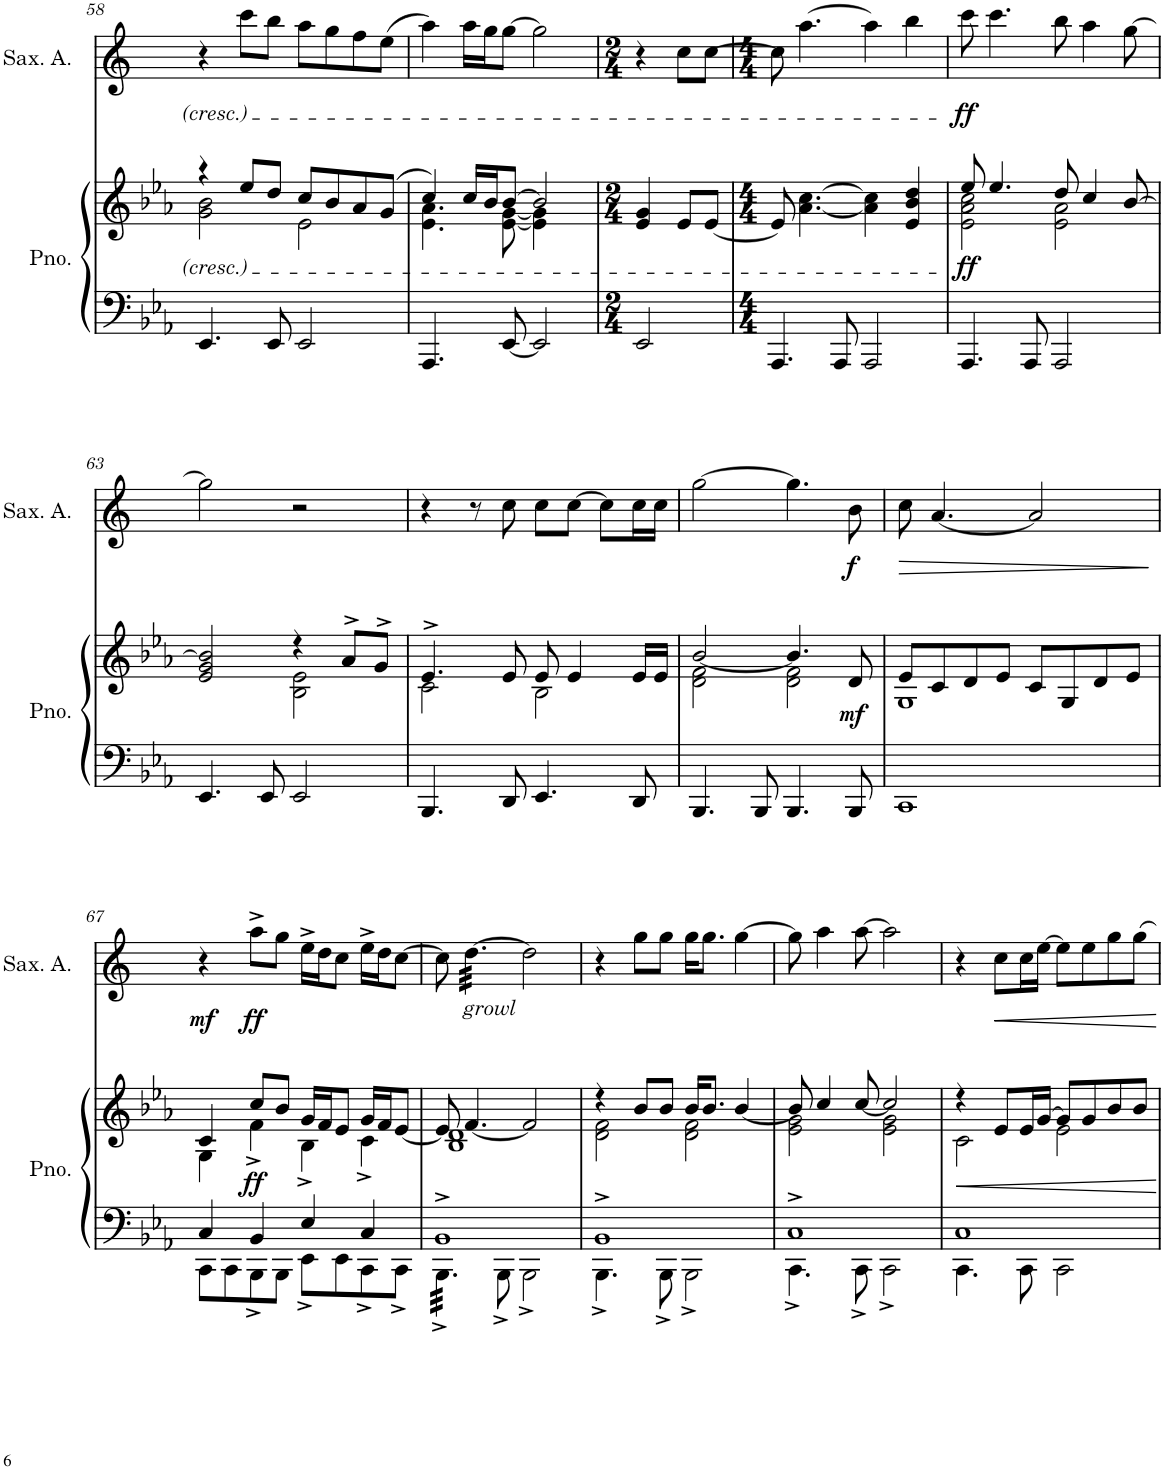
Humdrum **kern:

**kern	**kern	**dynam	**kern	**dynam
*part2	*part2	*part2	*part1	*part1
*staff3	*staff2	*staff2/3	*staff1	*staff1
*I"Piano	*	*	*I"Saxophone alto	*
*I'Pno.	*	*	*I'Sax. A.	*
!!LO:PB:g=z
*clefF4	*clefG2	*	*clefG2	*
*	*	*	*Trd5c9	*
*k[b-e-a-]	*k[b-e-a-]	*	*k[]	*
*M4/4	*M4/4	*	*M4/4	*
=58	=58	=58	=58	=58
*	*^	*	*	*
4.EE-/	4r	2g\ 2b-\	.	4r	.
.	8ee-/L	.	.	8ccc\L	.
8EE-/	8dd/J	.	.	8bb\J	.
2EE-/	8cc/L	2e-\	.	8aa\L	.
.	8b-/	.	.	8gg\	.
.	8a-/	.	.	8ff\	.
.	(8g/J	.	.	(8ee\J	.
=59	=59	=59	=59	=59	=59
4.AAA-/	4cc/)	4.e-\ 4.a-\	.	4aa\)	.
.	16cc/LL	.	.	16aa\LL	.
.	16b-/J	.	.	16gg\J	.
[8EE-/	[8b-/J	[8e-\ [8g\	.	[8gg\J	.
2EE-/]	2b-/]	4e-\] 4g\]	.	2gg\]	.
.	.	4ryy	.	.	.
*	*v	*v	*	*	*
=60	=60	=60	=60	=60
*M2/4	*M2/4	*	*M2/4	*
2EE-/	4e-/ 4g/	.	4r	.
.	8e-/L	.	8cc\L	.
.	[8e-/J	.	[8cc\J	.
=61	=61	=61	=61	=61
*M4/4	*M4/4	*	*M4/4	*
4.AAA-/	8e-/]	.	8cc\]	.
.	[4.a-\ [4.cc\	.	[4.aa\	.
8AAA-/	.	.	.	.
2AAA-/	4a-\] 4cc\]	.	4aa\]	.
.	4e-/ 4b-/ 4dd/	.	4bb\	.
=62	=62	=62	=62	=62
*	*^	*	*	*
!	!	!	!LO:DY:b	!	!LO:DY:b
4.AAA-/	8ee-/	2e-\ 2a-\ 2cc\	ff	8ccc\	ff
.	4.ee-/	.	.	4.ccc\	.
8AAA-/	.	.	.	.	.
2AAA-/	8dd/	2e-\ 2a-\	.	8bb\	.
.	4cc/	.	.	4aa\	.
.	[8b-/	.	.	[8gg\	.
!!LO:LB:g=z
=63	=63	=63	=63	=63	=63
4.EE-/	2e-/ 2g/ 2b-/]	2ryy	.	2gg\]	.
8EE-/	.	.	.	.	.
2EE-/	4r	2B-\ 2e-\	.	2r	.
.	8a-^/L	.	.	.	.
.	8g^/J	.	.	.	.
=64	=64	=64	=64	=64	=64
4.BBB-/	4.e-^/	2c\	.	4r	.
.	.	.	.	8r	.
8DD/	8e-/	.	.	8cc\	.
4.EE-/	8e-/	2B-\	.	8cc\L	.
.	4e-/	.	.	[8cc\J	.
.	.	.	.	8cc\L]	.
8DD/	16e-/LL	.	.	16cc\L	.
.	16e-/JJ	.	.	16cc\JJ	.
=65	=65	=65	=65	=65	=65
4.BBB-/	[<2b-/	2d\ 2f\	.	[2gg\	.
8BBB-/	.	.	.	.	.
4.BBB-/	4.b-/]	2d\ 2f\	.	4.gg\]	.
!	!	!	!LO:DY:b	!	!LO:DY:b
8BBB-/	8d/	.	mf	8b\	f
=66	=66	=66	=66	=66	=66
!	!	!	!	!	!LO:HP:b
1CC	8e-/L	1G	.	8cc\	>
.	8c/	.	.	[4.a/	.
.	8d/	.	.	.	.
.	8e-/J	.	.	.	.
.	8c/L	.	.	2a/]	.
.	8G/	.	.	.	.
.	8d/	.	.	.	.
.	8e-/J	.	.	.	.
*	*v	*v	*	*	*
.	.	.	.	]
!!LO:LB:g=z
=67	=67	=67	=67	=67
*^	*^	*	*	*
!	!	!	!	!	!	!LO:DY:b
4C/	8CC\L	4c/	4G\	.	4r	mf
.	8CC\	.	.	.	.	.
!	!	!	!	!LO:DY:b	!	!LO:DY:b
4BB-/	8BBB-^\	8cc/L	4f^\	ff	8aa^\L	ff
.	8BBB-\J	8b-/J	.	.	8gg\J	.
4E-/	8EE-^\L	16g/LL	4B-^\	.	16ee^\LL	.
.	.	16f/J	.	.	16dd\J	.
.	8EE-\	8e-/J	.	.	8cc\J	.
4C/	8CC^\	16g/LL	4c^\	.	16ee^\LL	.
.	.	16f/J	.	.	16dd\J	.
.	8CC^\J	[<8e-/J	.	.	[8cc\J	.
=68	=68	=68	=68	=68	=68	=68
*tremolo	*	*	*	*	*	*
1BB-^	32BBB-^\LLL	8e-/]	1B- 1d	.	8cc\]	.
.	32BBB-^\	.	.	.	.	.
.	32BBB-^\	.	.	.	.	.
.	32BBB-^\	.	.	.	.	.
!	!	!	!	!	!LO:TX:b:i:t=growl	!
*	*	*	*	*	*tremolo	*
.	32BBB-^\	[<4.f/	.	.	[32dd\LLL	.
.	32BBB-^\	.	.	.	32dd\	.
.	32BBB-^\	.	.	.	32dd\	.
.	32BBB-^\	.	.	.	32dd\	.
.	32BBB-^\	.	.	.	32dd\	.
.	32BBB-^\	.	.	.	32dd\	.
.	32BBB-^\	.	.	.	32dd\	.
.	32BBB-^\JJJ	.	.	.	32dd\	.
*Xtremolo	*	*	*	*	*	*
.	8BBB-^\	.	.	.	32dd\	.
.	.	.	.	.	32dd\	.
.	.	.	.	.	32dd\	.
.	.	.	.	.	32dd\JJJ	.
*	*	*	*	*	*Xtremolo	*
.	2BBB-^\	2f/]	.	.	2dd\]	.
=69	=69	=69	=69	=69	=69	=69
1BB-^	4.BBB-^\	4r	2d\ 2f\	.	4r	.
.	.	8b-/L	.	.	8gg\L	.
.	8BBB-^\	8b-/J	.	.	8gg\J	.
.	2BBB-^\	16b-/KL	2d\ 2f\	.	16gg\KL	.
.	.	8.b-/J	.	.	8.gg\J	.
.	.	[<4b-/	.	.	[4gg\	.
=70	=70	=70	=70	=70	=70	=70
1C^	4.CC^\	8b-/]	2e-\ 2g\	.	8gg\]	.
.	.	4cc/	.	.	4aa\	.
.	8CC^\	[<8cc/	.	.	[8aa\	.
.	2CC^\	2cc/]	2e-\ 2g\	.	2aa\]	.
=71	=71	=71	=71	=71	=71	=71
1C	4.CC\	4r	2c\	.	4r	.
.	.	8e-/L	.	.	8cc\L	.
.	8CC\	16e-/L	.	.	16cc\L	.
.	.	[16g/JJ	.	.	[16ee\JJ	.
.	2CC\	8g/L]	2e-\	.	8ee\L]	.
.	.	8g/	.	.	8ee\	.
.	.	8b-/	.	.	8gg\	.
.	.	8b-/J	.	.	8gg\J	.
*v	*v	*	*	*	*	*
*	*v	*v	*	*	*
=	=	=	=	=
*-	*-	*-	*-	*-
